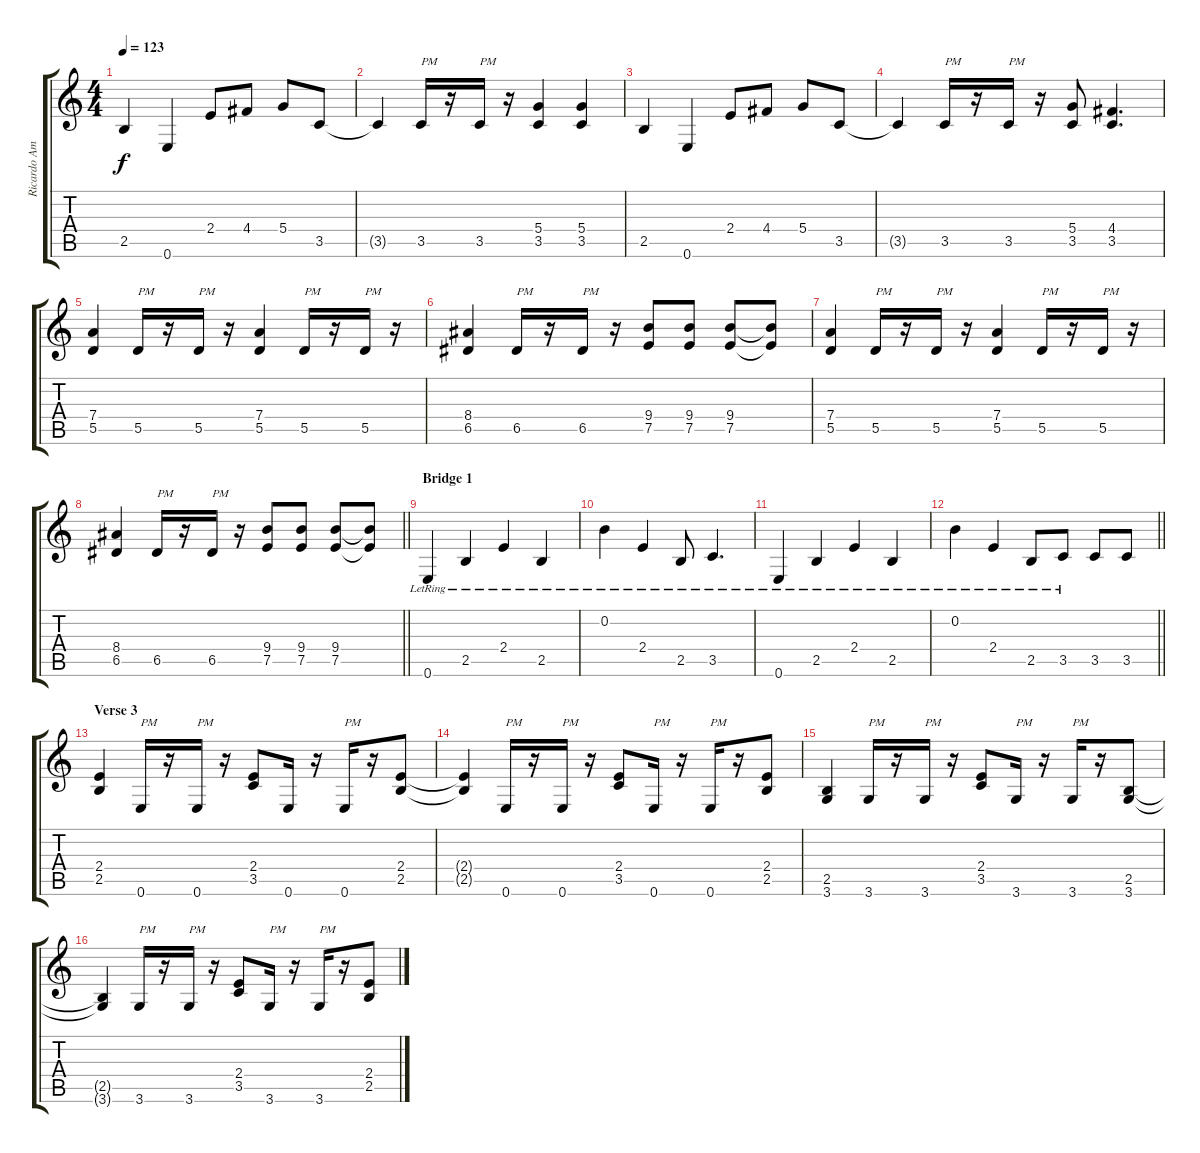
\track ("Ricardo Amorim (Electric Guitar 1)" "Ricardo Am") {instrument distortionguitar}
\staff {score tabs}
\tuning (E4 B3 G3 D3 A2 E2) {hide}
\ts (4 4)
\tempo 123
\clef g2
\ks c
2.5.4{dy f} 0.6.4 2.4.8 4.4.8 5.4.8 3.5.8 |
3.5{t}.4 3.5.16{txt "PM"} r.16 3.5.16{txt "PM"} r.16 (5.4 3.5).4 (5.4 3.5).4 |
2.5.4 0.6.4 2.4.8 4.4.8 5.4.8 3.5.8 |
3.5{t}.4 3.5.16{txt "PM"} r.16 3.5.16{txt "PM"} r.16 (5.4 3.5).8 (4.4 3.5).4{d} |
(7.4 5.5).4 5.5.16{txt "PM"} r.16 5.5.16{txt "PM"} r.16 (7.4 5.5).4 5.5.16{txt "PM"} r.16 5.5.16{txt "PM"} r.16 |
(8.4 6.5).4 6.5.16{txt "PM"} r.16 6.5.16{txt "PM"} r.16 (9.4 7.5).8 (9.4 7.5).8 (9.4 7.5).8 (9.4{t} 7.5{t}).8 |
(7.4 5.5).4 5.5.16{txt "PM"} r.16 5.5.16{txt "PM"} r.16 (7.4 5.5).4 5.5.16{txt "PM"} r.16 5.5.16{txt "PM"} r.16 |
\barLineRight lightlight
(8.4 6.5).4 6.5.16{txt "PM"} r.16 6.5.16{txt "PM"} r.16 (9.4 7.5).8 (9.4 7.5).8 (9.4 7.5).8 (9.4{t} 7.5{t}).8 |
\section ("" "Bridge 1")
0.6{lr}.4{volume 12 balance 8 instrument electricguitarjazz} 2.5{lr}.4 2.4{lr}.4 2.5{lr}.4 |
0.2{lr}.4 2.4{lr}.4 2.5{lr}.8 3.5{lr}.4{d} |
0.6{lr}.4{volume 14 instrument electricguitarjazz} 2.5{lr}.4 2.4{lr}.4 2.5{lr}.4 |
\barLineRight lightlight
0.2{lr}.4 2.4{lr}.4 2.5{lr}.8 3.5{lr}.8 3.5.8 3.5.8 |
\section ("" "Verse 3")
(2.4 2.5).4{volume 13 balance 14 instrument distortionguitar} 0.6.16{txt "PM"} r.16 0.6.16{txt "PM"} r.16 (2.4 3.5).8 0.6.16{txt ""} r.16 0.6.16{txt "PM"} r.16 (2.4 2.5).8 |
(2.4{t} 2.5{t}).4 0.6.16{txt "PM"} r.16 0.6.16{txt "PM"} r.16 (2.4 3.5).8 0.6.16{txt "PM"} r.16 0.6.16{txt "PM"} r.16 (2.4 2.5).8 |
(2.5 3.6).4 3.6.16{txt "PM"} r.16 3.6.16{txt "PM"} r.16 (2.4 3.5).8 3.6.16{txt "PM"} r.16 3.6.16{txt "PM"} r.16 (2.5 3.6).8 |
(2.5{t} 3.6{t}).4 3.6.16{txt "PM"} r.16 3.6.16{txt "PM"} r.16 (2.4 3.5).8 3.6.16{txt "PM"} r.16 3.6.16{txt "PM"} r.16 (2.4 2.5).8
